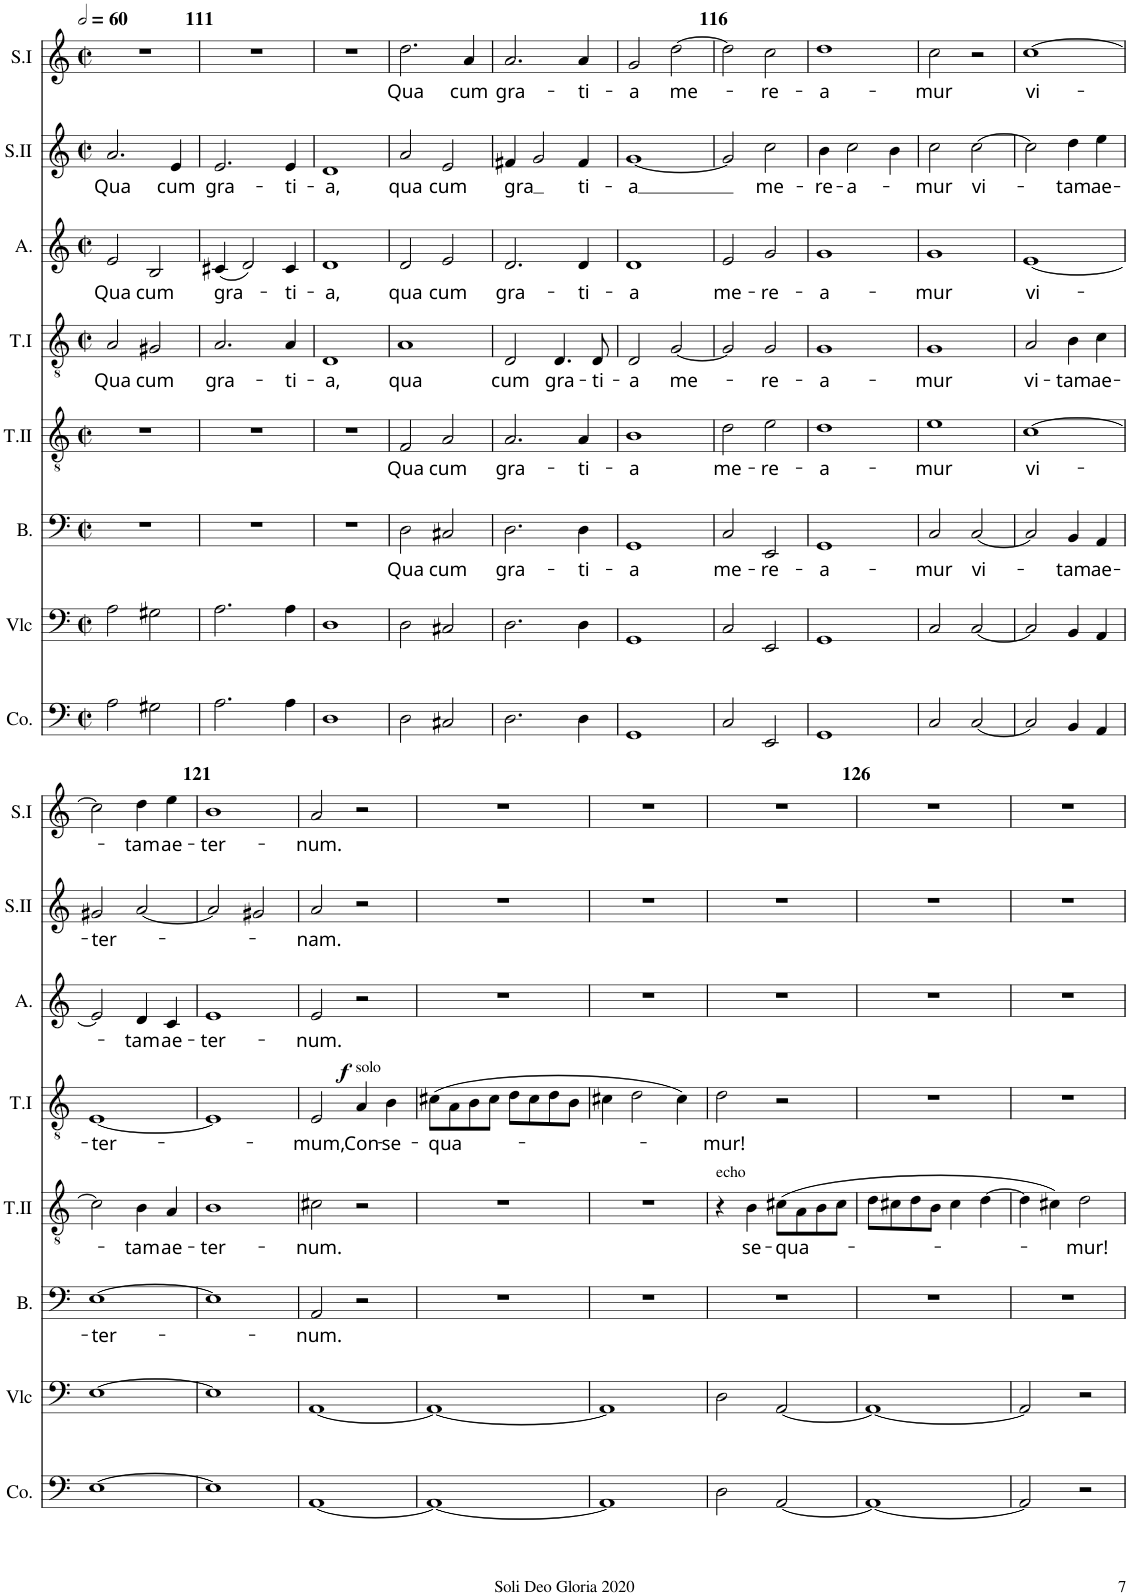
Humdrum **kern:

**kern	**kern	**kern	**text	**kern	**text	**kern	**text	**dynam	**kern	**text	**kern	**text	**kern	**text
*part8	*part7	*part6	*part6	*part5	*part5	*part4	*part4	*part4	*part3	*part3	*part2	*part2	*part1	*part1
*staff8	*staff7	*staff6	*staff6	*staff5	*staff5	*staff4	*staff4	*staff4	*staff3	*staff3	*staff2	*staff2	*staff1	*staff1
*I"Continuo	*I"Violoncelle	*I"Basse	*	*I"Tenor II	*	*I"Tenor I	*	*	*I"Alto	*	*I"Soprano II	*	*I"Soprano I	*
*I'Co.	*I'Vlc	*I'B.	*	*I'T.II	*	*I'T.I	*	*	*I'A.	*	*I'S.II	*	*I'S.I	*
!!LO:PB:g=z
*clefF4	*clefF4	*clefF4	*	*clefGv2	*	*clefGv2	*	*	*clefG2	*	*clefG2	*	*clefG2	*
*	*	*	*	*Trd7c12	*	*Trd7c12	*	*	*	*	*	*	*	*
*k[]	*k[]	*k[]	*	*k[]	*	*k[]	*	*	*k[]	*	*k[]	*	*k[]	*
*M2/2	*M2/2	*M2/2	*	*M2/2	*	*M2/2	*	*	*M2/2	*	*M2/2	*	*M2/2	*
*met(c|)	*met(c|)	*met(c|)	*	*met(c|)	*	*met(c|)	*	*	*met(c|)	*	*met(c|)	*	*met(c|)	*
*MM120	*MM120	*MM120	*	*MM120	*	*MM120	*	*	*MM120	*	*MM120	*	*MM120	*
=110	=110	=110	=110	=110	=110	=110	=110	=110	=110	=110	=110	=110	=110	=110
!	!	!	!	!	!	!	!LO:LY:b	!	!	!LO:LY:b	!	!LO:LY:b	!	!
2A\	2A\	1r	.	1r	.	2A/	Qua	.	2e/	Qua	2.a/	Qua	1r	.
!	!	!	!	!	!	!	!LO:LY:b	!	!	!LO:LY:b	!	!	!	!
2G#X\	2G#X\	.	.	.	.	2G#X/	cum	.	2B/	cum	.	.	.	.
!	!	!	!	!	!	!	!	!	!	!	!	!LO:LY:b	!	!
.	.	.	.	.	.	.	.	.	.	.	4e/	cum	.	.
=111	=111	=111	=111	=111	=111	=111	=111	=111	=111	=111	=111	=111	=111	=111
!	!	!	!	!	!	!	!LO:LY:b	!	!	!LO:LY:b	!	!LO:LY:b	!	!
2.A\	2.A\	1r	.	1r	.	2.A/	gra-	.	(4c#X/	gra-	2.e/	gra-	1r	.
.	.	.	.	.	.	.	.	.	2d/)	.	.	.	.	.
!	!	!	!	!	!	!	!LO:LY:b	!	!	!LO:LY:b	!	!LO:LY:b	!	!
4A\	4A\	.	.	.	.	4A/	-ti-	.	4c#/	-ti-	4e/	-ti-	.	.
=112	=112	=112	=112	=112	=112	=112	=112	=112	=112	=112	=112	=112	=112	=112
!	!	!	!	!	!	!	!LO:LY:b	!	!	!LO:LY:b	!	!LO:LY:b	!	!
1D	1D	1r	.	1r	.	1D	-a,	.	1d	-a,	1d	-a,	1r	.
=113	=113	=113	=113	=113	=113	=113	=113	=113	=113	=113	=113	=113	=113	=113
!	!	!	!LO:LY:b	!	!LO:LY:b	!	!LO:LY:b	!	!	!LO:LY:b	!	!LO:LY:b	!	!LO:LY:b
2D\	2D\	2D\	Qua	2F/	Qua	1A	qua	.	2d/	qua	2a/	qua	2.dd\	Qua
!	!	!	!LO:LY:b	!	!LO:LY:b	!	!	!	!	!LO:LY:b	!	!LO:LY:b	!	!
2C#X/	2C#X/	2C#X/	cum	2A/	cum	.	.	.	2e/	cum	2e/	cum	.	.
!	!	!	!	!	!	!	!	!	!	!	!	!	!	!LO:LY:b
.	.	.	.	.	.	.	.	.	.	.	.	.	4a/	cum
=114	=114	=114	=114	=114	=114	=114	=114	=114	=114	=114	=114	=114	=114	=114
!	!	!	!LO:LY:b	!	!LO:LY:b	!	!LO:LY:b	!	!	!LO:LY:b	!	!LO:LY:b	!	!LO:LY:b
2.D\	2.D\	2.D\	gra-	2.A/	gra-	2D/	cum	.	2.d/	gra-	4f#X/	gra	2.a/	gra-
.	.	.	.	.	.	.	.	.	.	.	2g/	.	.	.
!	!	!	!	!	!	!	!LO:LY:b	!	!	!	!	!	!	!
.	.	.	.	.	.	4.D/	gra-	.	.	.	.	.	.	.
!	!	!	!LO:LY:b	!	!LO:LY:b	!	!	!	!	!LO:LY:b	!	!LO:LY:b	!	!LO:LY:b
4D\	4D\	4D\	-ti-	4A/	-ti-	.	.	.	4d/	-ti-	4f#/	ti-	4a/	-ti-
!	!	!	!	!	!	!	!LO:LY:b	!	!	!	!	!	!	!
.	.	.	.	.	.	8D/	-ti-	.	.	.	.	.	.	.
=115	=115	=115	=115	=115	=115	=115	=115	=115	=115	=115	=115	=115	=115	=115
!	!	!	!LO:LY:b	!	!LO:LY:b	!	!LO:LY:b	!	!	!LO:LY:b	!	!LO:LY:b	!	!LO:LY:b
1GG	1GG	1GG	-a	1B	-a	2D/	-a	.	1d	-a	[1g	-a	2g/	-a
!	!	!	!	!	!	!	!LO:LY:b	!	!	!	!	!	!	!LO:LY:b
.	.	.	.	.	.	[2G/	me-	.	.	.	.	.	[2dd\	me-
=116	=116	=116	=116	=116	=116	=116	=116	=116	=116	=116	=116	=116	=116	=116
!	!	!	!LO:LY:b	!	!LO:LY:b	!	!	!	!	!LO:LY:b	!	!	!	!
2C/	2C/	2C/	me-	2d\	me-	2G/]	.	.	2e/	me-	2g/]	.	2dd\]	.
!	!	!	!LO:LY:b	!	!LO:LY:b	!	!LO:LY:b	!	!	!LO:LY:b	!	!LO:LY:b	!	!LO:LY:b
2EE/	2EE/	2EE/	-re-	2e\	-re-	2G/	-re-	.	2g/	-re-	2cc\	me-	2cc\	-re-
=117	=117	=117	=117	=117	=117	=117	=117	=117	=117	=117	=117	=117	=117	=117
!	!	!	!LO:LY:b	!	!LO:LY:b	!	!LO:LY:b	!	!	!LO:LY:b	!	!LO:LY:b	!	!LO:LY:b
1GG	1GG	1GG	-a-	1d	-a-	1G	-a-	.	1g	-a-	4b\	-re-	1dd	-a-
!	!	!	!	!	!	!	!	!	!	!	!	!LO:LY:b	!	!
.	.	.	.	.	.	.	.	.	.	.	2cc\	-a-	.	.
.	.	.	.	.	.	.	.	.	.	.	4b\	.	.	.
=118	=118	=118	=118	=118	=118	=118	=118	=118	=118	=118	=118	=118	=118	=118
!	!	!	!LO:LY:b	!	!LO:LY:b	!	!LO:LY:b	!	!	!LO:LY:b	!	!LO:LY:b	!	!LO:LY:b
2C/	2C/	2C/	-mur	1e	-mur	1G	-mur	.	1g	-mur	2cc\	-mur	2cc\	-mur
!	!	!	!LO:LY:b	!	!	!	!	!	!	!	!	!LO:LY:b	!	!
[2C/	[2C/	[2C/	vi-	.	.	.	.	.	.	.	[2cc\	vi-	2r	.
=119	=119	=119	=119	=119	=119	=119	=119	=119	=119	=119	=119	=119	=119	=119
!	!	!	!	!	!LO:LY:b	!	!LO:LY:b	!	!	!LO:LY:b	!	!	!	!LO:LY:b
2C/]	2C/]	2C/]	.	[1c	vi-	2A/	vi-	.	[1e	vi-	2cc\]	.	[1cc	vi-
!	!	!	!LO:LY:b	!	!	!	!LO:LY:b	!	!	!	!	!LO:LY:b	!	!
4BB/	4BB/	4BB/	-tam	.	.	4B\	-tam	.	.	.	4dd\	-tam	.	.
!	!	!	!LO:LY:b	!	!	!	!LO:LY:b	!	!	!	!	!LO:LY:b	!	!
4AA/	4AA/	4AA/	ae-	.	.	4c\	ae-	.	.	.	4ee\	ae-	.	.
!!LO:LB:g=z
=120	=120	=120	=120	=120	=120	=120	=120	=120	=120	=120	=120	=120	=120	=120
!	!	!	!LO:LY:b	!	!	!	!LO:LY:b	!	!	!	!	!LO:LY:b	!	!
[1E	[1E	[1E	-ter-	2c\]	.	[1E	-ter-	.	2e/]	.	2g#X/	-ter-	2cc\]	.
!	!	!	!	!	!LO:LY:b	!	!	!	!	!LO:LY:b	!	!	!	!LO:LY:b
.	.	.	.	4B\	-tam	.	.	.	4d/	-tam	[2a/	.	4dd\	-tam
!	!	!	!	!	!LO:LY:b	!	!	!	!	!LO:LY:b	!	!	!	!LO:LY:b
.	.	.	.	4A/	ae-	.	.	.	4c/	ae-	.	.	4ee\	ae-
=121	=121	=121	=121	=121	=121	=121	=121	=121	=121	=121	=121	=121	=121	=121
!	!	!	!	!	!LO:LY:b	!	!	!	!	!LO:LY:b	!	!	!	!LO:LY:b
1E]	1E]	1E]	.	1B	-ter-	1E]	.	.	1e	-ter-	2a/]	.	1b	-ter-
.	.	.	.	.	.	.	.	.	.	.	2g#X/	.	.	.
=122	=122	=122	=122	=122	=122	=122	=122	=122	=122	=122	=122	=122	=122	=122
!	!	!	!LO:LY:b	!	!LO:LY:b	!	!LO:LY:b	!	!	!LO:LY:b	!	!LO:LY:b	!	!LO:LY:b
[1AA	[1AA	2AA/	-num.	2c#X\	-num.	2E/	-mum,	.	2e/	-num.	2a/	-nam.	2a/	-num.
!	!	!	!	!	!	!LO:TX:a:t=solo	!	!	!	!	!	!	!	!
!	!	!	!	!	!	!	!LO:LY:b	!LO:DY:a	!	!	!	!	!	!
.	.	2r	.	2r	.	4A/	Con-	f	2r	.	2r	.	2r	.
!	!	!	!	!	!	!	!LO:LY:b	!	!	!	!	!	!	!
.	.	.	.	.	.	4B\	-se-	.	.	.	.	.	.	.
=123	=123	=123	=123	=123	=123	=123	=123	=123	=123	=123	=123	=123	=123	=123
!	!	!	!	!	!	!	!LO:LY:b	!	!	!	!	!	!	!
1AA_	1AA_	1r	.	1r	.	(8c#X\L	-qua-	.	1r	.	1r	.	1r	.
.	.	.	.	.	.	8A\	.	.	.	.	.	.	.	.
.	.	.	.	.	.	8B\	.	.	.	.	.	.	.	.
.	.	.	.	.	.	8c#\J	.	.	.	.	.	.	.	.
.	.	.	.	.	.	8d\L	.	.	.	.	.	.	.	.
.	.	.	.	.	.	8c#\	.	.	.	.	.	.	.	.
.	.	.	.	.	.	8d\	.	.	.	.	.	.	.	.
.	.	.	.	.	.	8B\J	.	.	.	.	.	.	.	.
=124	=124	=124	=124	=124	=124	=124	=124	=124	=124	=124	=124	=124	=124	=124
1AA]	1AA]	1r	.	1r	.	4c#X\	.	.	1r	.	1r	.	1r	.
.	.	.	.	.	.	2d\	.	.	.	.	.	.	.	.
.	.	.	.	.	.	4c#\)	.	.	.	.	.	.	.	.
=125	=125	=125	=125	=125	=125	=125	=125	=125	=125	=125	=125	=125	=125	=125
!	!	!	!	!LO:TX:a:t=echo	!	!	!	!	!	!	!	!	!	!
!	!	!	!	!	!	!	!LO:LY:b	!	!	!	!	!	!	!
2D\	2D\	1r	.	4r	.	2d\	-mur!	.	1r	.	1r	.	1r	.
!	!	!	!	!	!LO:LY:b	!	!	!	!	!	!	!	!	!
.	.	.	.	4B\	-se-	.	.	.	.	.	.	.	.	.
!	!	!	!	!	!LO:LY:b	!	!	!	!	!	!	!	!	!
[2AA/	[2AA/	.	.	(8c#X\L	-qua-	2r	.	.	.	.	.	.	.	.
.	.	.	.	8A\	.	.	.	.	.	.	.	.	.	.
.	.	.	.	8B\	.	.	.	.	.	.	.	.	.	.
.	.	.	.	8c#\J	.	.	.	.	.	.	.	.	.	.
=126	=126	=126	=126	=126	=126	=126	=126	=126	=126	=126	=126	=126	=126	=126
1AA_	1AA_	1r	.	8d\L	.	1r	.	.	1r	.	1r	.	1r	.
.	.	.	.	8c#X\	.	.	.	.	.	.	.	.	.	.
.	.	.	.	8d\	.	.	.	.	.	.	.	.	.	.
.	.	.	.	8B\J	.	.	.	.	.	.	.	.	.	.
.	.	.	.	4c#\	.	.	.	.	.	.	.	.	.	.
.	.	.	.	[4d\	.	.	.	.	.	.	.	.	.	.
=127	=127	=127	=127	=127	=127	=127	=127	=127	=127	=127	=127	=127	=127	=127
2AA/]	2AA/]	1r	.	4d\]	.	1r	.	.	1r	.	1r	.	1r	.
.	.	.	.	4c#X\)	.	.	.	.	.	.	.	.	.	.
!	!	!	!	!	!LO:LY:b	!	!	!	!	!	!	!	!	!
2r	2r	.	.	2d\	-mur!	.	.	.	.	.	.	.	.	.
=	=	=	=	=	=	=	=	=	=	=	=	=	=	=
*-	*-	*-	*-	*-	*-	*-	*-	*-	*-	*-	*-	*-	*-	*-
